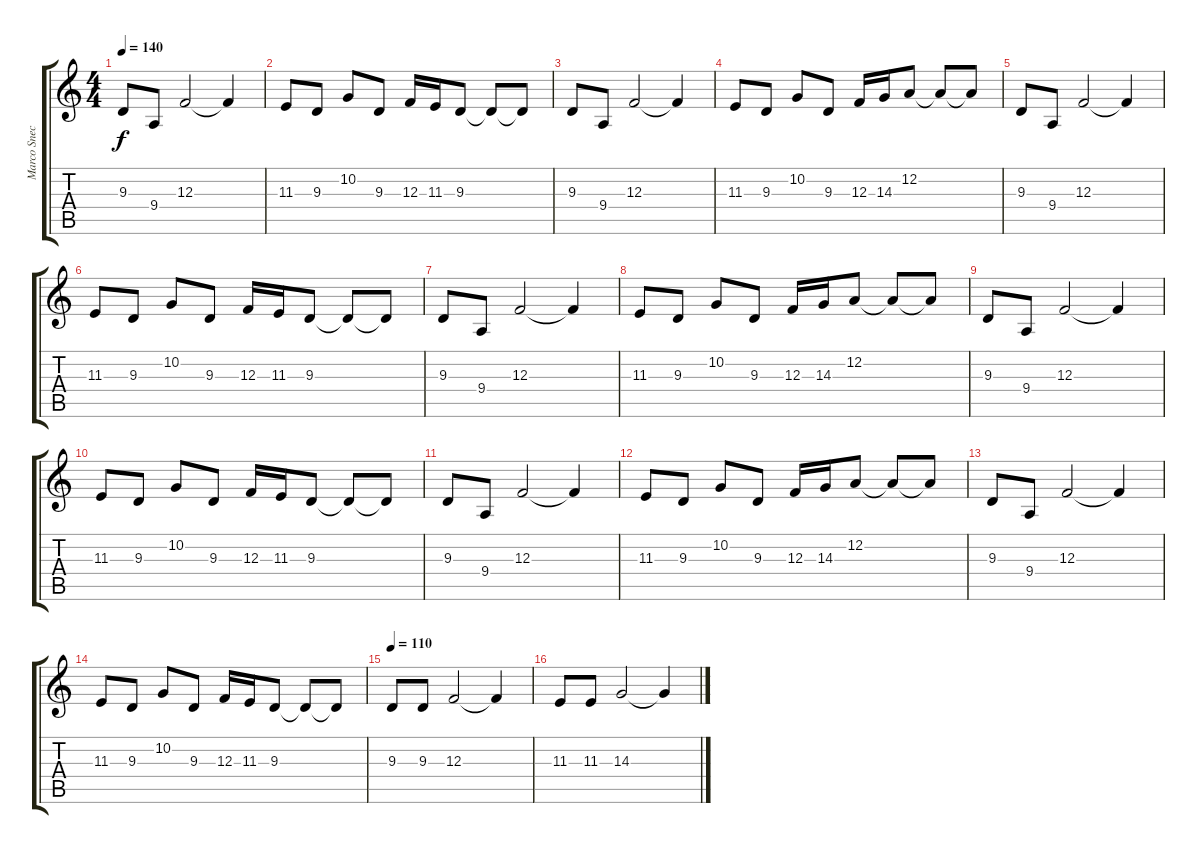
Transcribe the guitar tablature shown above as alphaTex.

\track ("Marco Sneck" "Marco Snec") {instrument tremolostrings}
\staff {score tabs}
\tuning (D4 A3 F3 C3 G2 D2) {hide}
\ts (4 4)
\tempo 140
\clef g2
\ks c
9.3.8{dy f} 9.4.8 12.3.2 12.3{t}.4 |
11.3.8 9.3.8 10.2.8 9.3.8 12.3.16 11.3.16 9.3.8 9.3{t}.8 9.3{t}.8 |
9.3.8 9.4.8 12.3.2 12.3{t}.4 |
11.3.8 9.3.8 10.2.8 9.3.8 12.3.16 14.3.16 12.2.8 12.2{t}.8 12.2{t}.8 |
9.3.8 9.4.8 12.3.2 12.3{t}.4 |
11.3.8 9.3.8 10.2.8 9.3.8 12.3.16 11.3.16 9.3.8 9.3{t}.8 9.3{t}.8 |
9.3.8 9.4.8 12.3.2 12.3{t}.4 |
11.3.8 9.3.8 10.2.8 9.3.8 12.3.16 14.3.16 12.2.8 12.2{t}.8 12.2{t}.8 |
9.3.8 9.4.8 12.3.2 12.3{t}.4 |
11.3.8 9.3.8 10.2.8 9.3.8 12.3.16 11.3.16 9.3.8 9.3{t}.8 9.3{t}.8 |
9.3.8 9.4.8 12.3.2 12.3{t}.4 |
11.3.8 9.3.8 10.2.8 9.3.8 12.3.16 14.3.16 12.2.8 12.2{t}.8 12.2{t}.8 |
9.3.8 9.4.8 12.3.2 12.3{t}.4 |
11.3.8 9.3.8 10.2.8 9.3.8 12.3.16 11.3.16 9.3.8 9.3{t}.8 9.3{t}.8 |
\tempo 110
9.3.8 9.3.8 12.3.2 12.3{t}.4 |
11.3.8 11.3.8 14.3.2 14.3{t}.4
